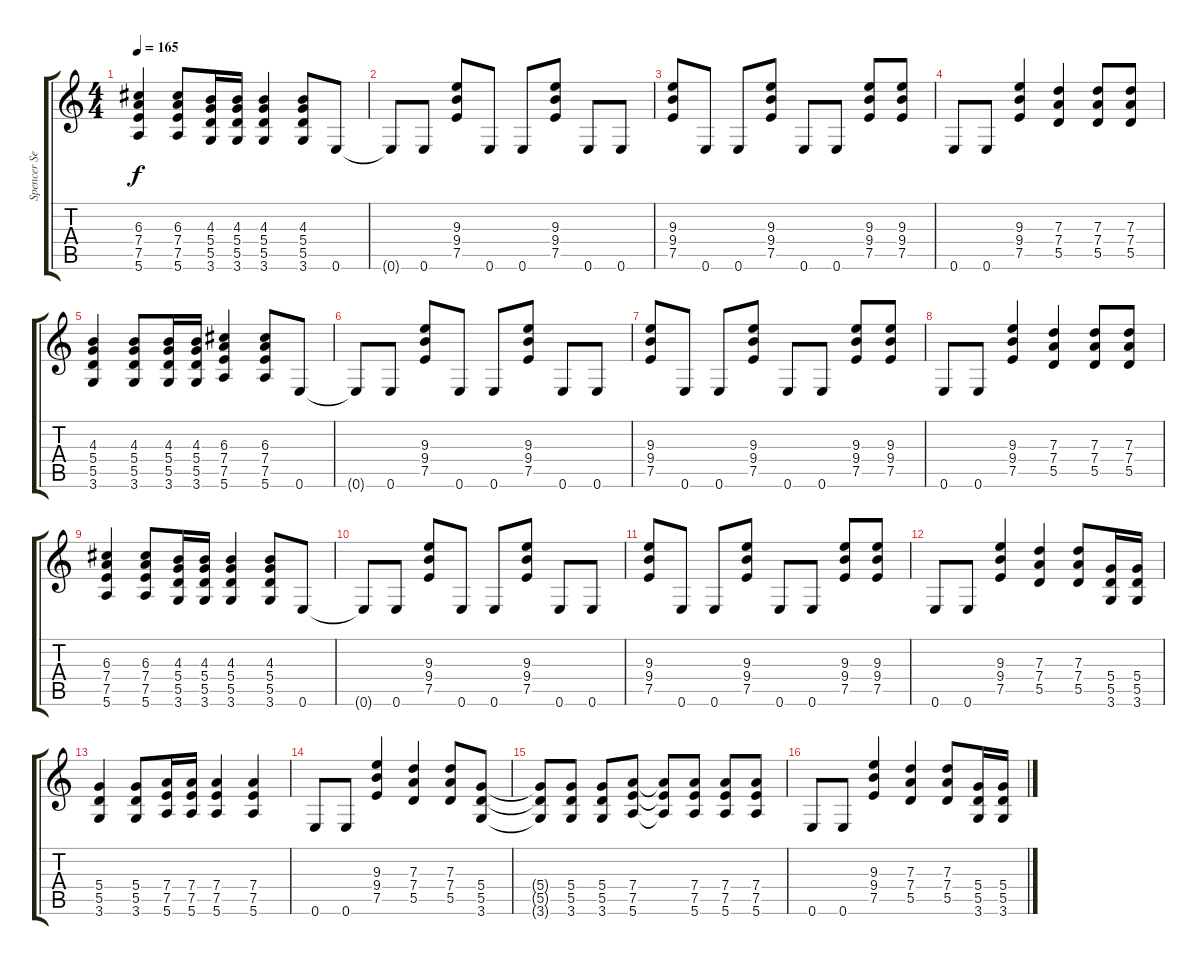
\track ("Spencer Sercombe " "Spencer Se") {instrument acousticguitarsteel}
\staff {score tabs}
\tuning (E4 B3 G3 D3 A2 E2) {hide}
\ts (4 4)
\tempo 165
\clef g2
\ks c
(6.3 7.4 7.5 5.6).4{dy f} (6.3 7.4 7.5 5.6).8 (4.3 5.4 5.5 3.6).16 (4.3 5.4 5.5 3.6).16 (4.3 5.4 5.5 3.6).4 (4.3 5.4 5.5 3.6).8 0.6.8 |
0.6{t}.8 0.6.8 (9.3 9.4 7.5).8 0.6.8 0.6.8 (9.3 9.4 7.5).8 0.6.8 0.6.8 |
(9.3 9.4 7.5).8 0.6.8 0.6.8 (9.3 9.4 7.5).8 0.6.8 0.6.8 (9.3 9.4 7.5).8 (9.3 9.4 7.5).8 |
0.6.8 0.6.8 (9.3 9.4 7.5).4 (7.3 7.4 5.5).4 (7.3 7.4 5.5).8 (7.3 7.4 5.5).8 |
(4.3 5.4 5.5 3.6).4 (4.3 5.4 5.5 3.6).8 (4.3 5.4 5.5 3.6).16 (4.3 5.4 5.5 3.6).16 (6.3 7.4 7.5 5.6).4 (6.3 7.4 7.5 5.6).8 0.6.8 |
0.6{t}.8 0.6.8 (9.3 9.4 7.5).8 0.6.8 0.6.8 (9.3 9.4 7.5).8 0.6.8 0.6.8 |
(9.3 9.4 7.5).8 0.6.8 0.6.8 (9.3 9.4 7.5).8 0.6.8 0.6.8 (9.3 9.4 7.5).8 (9.3 9.4 7.5).8 |
0.6.8 0.6.8 (9.3 9.4 7.5).4 (7.3 7.4 5.5).4 (7.3 7.4 5.5).8 (7.3 7.4 5.5).8 |
(6.3 7.4 7.5 5.6).4 (6.3 7.4 7.5 5.6).8 (4.3 5.4 5.5 3.6).16 (4.3 5.4 5.5 3.6).16 (4.3 5.4 5.5 3.6).4 (4.3 5.4 5.5 3.6).8 0.6.8 |
0.6{t}.8 0.6.8 (9.3 9.4 7.5).8 0.6.8 0.6.8 (9.3 9.4 7.5).8 0.6.8 0.6.8 |
(9.3 9.4 7.5).8 0.6.8 0.6.8 (9.3 9.4 7.5).8 0.6.8 0.6.8 (9.3 9.4 7.5).8 (9.3 9.4 7.5).8 |
0.6.8 0.6.8 (9.3 9.4 7.5).4 (7.3 7.4 5.5).4 (7.3 7.4 5.5).8 (5.4 5.5 3.6).16 (5.4 5.5 3.6).16 |
(5.4 5.5 3.6).4 (5.4 5.5 3.6).8 (7.4 7.5 5.6).16 (7.4 7.5 5.6).16 (7.4 7.5 5.6).4 (7.4 7.5 5.6).4 |
0.6.8 0.6.8 (9.3 9.4 7.5).4 (7.3 7.4 5.5).4 (7.3 7.4 5.5).8 (5.4 5.5 3.6).8 |
(5.4{t} 5.5{t} 3.6{t}).8 (5.4 5.5 3.6).8 (5.4 5.5 3.6).8 (7.4 7.5 5.6).8 (7.4{t} 7.5{t} 5.6{t}).8 (7.4 7.5 5.6).8 (7.4 7.5 5.6).8 (7.4 7.5 5.6).8 |
0.6.8 0.6.8 (9.3 9.4 7.5).4 (7.3 7.4 5.5).4 (7.3 7.4 5.5).8 (5.4 5.5 3.6).16 (5.4 5.5 3.6).16
